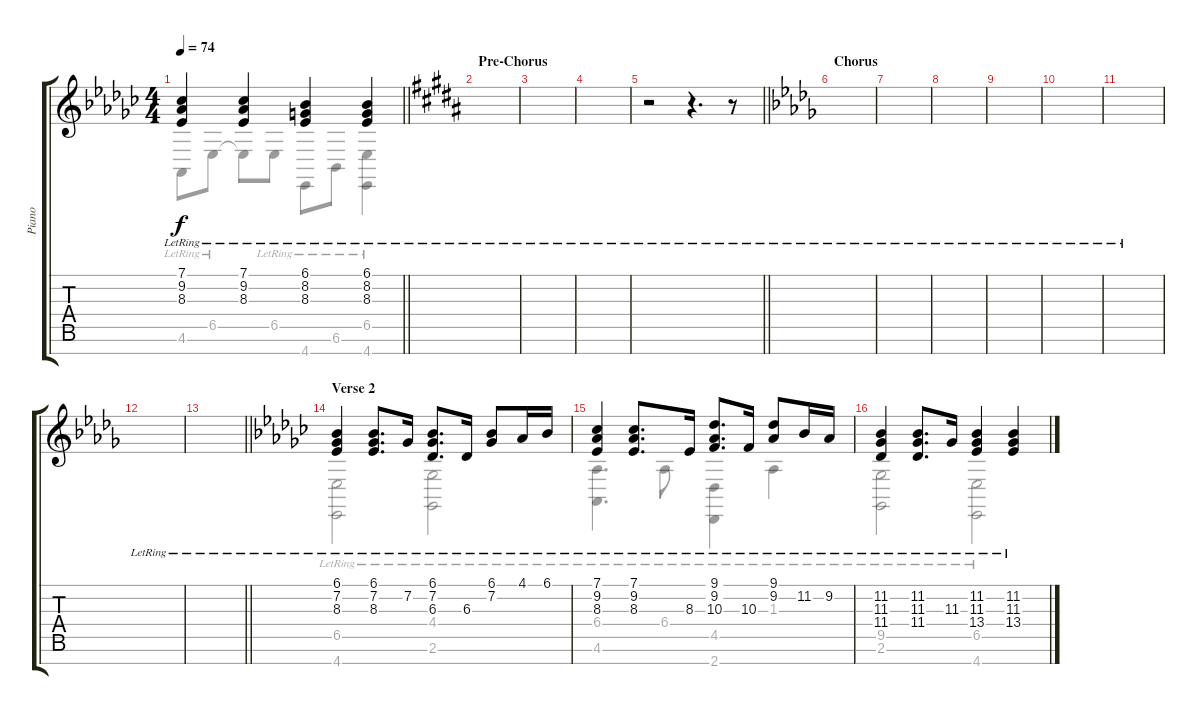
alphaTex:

\track ("Piano" "Piano") {solo instrument acousticgrandpiano}
\staff {score tabs}
\tuning (E4 B3 G3 D3 A2 E2 B1) {hide}
\voice
\ts (4 4)
\tempo 74
\clef g2
\barLineRight lightlight
\ks ebminor
(7.1{lr} 9.2{lr} 8.3{lr}).4{dy f} (7.1{lr} 9.2{lr} 8.3{lr}).4 (6.1{lr} 8.2{lr} 8.3{lr}).4 (6.1{lr} 8.2{lr} 8.3{lr}).4 |
\section ("" "Pre-Chorus")
\ks g#minor
|
|
|
\barLineRight lightlight
r.2 r.4{d} r.8 |
\section ("" "Chorus")
\ks db
|
|
|
|
|
|
|
\barLineRight lightlight
|
\section ("" "Verse 2")
\ks ebminor
(6.1{lr} 7.2{lr} 8.3{lr}).4 (6.1{lr} 7.2{lr} 8.3{lr}).8{d} 7.2{lr}.16 (6.1{lr} 7.2{lr} 6.3{lr}).8{d} 6.3{lr}.16 (6.1{lr} 7.2{lr}).8 4.1{lr}.16 6.1{lr}.16 |
(7.1{lr} 9.2{lr} 8.3{lr}).4 (7.1{lr} 9.2{lr} 8.3{lr}).8{d} 8.3{lr}.16 (9.1{lr} 9.2{lr} 10.3{lr}).8{d} 10.3{lr}.16 (9.1{lr} 9.2{lr}).8 11.2{lr}.16 9.2{lr}.16 |
(11.2{lr} 11.3{lr} 11.4{lr}).4 (11.2{lr} 11.3{lr} 11.4{lr}).8{d} 11.3{lr}.16 (11.2{lr} 11.3{lr} 13.4{lr}).4 (11.2{lr} 11.3{lr} 13.4{lr}).4
\voice
\clef g2
\ottava regular
\simile none
\barLineRight lightlight
\ks ebminor
4.6{lr}.8{dy f} 6.5{lr}.8 6.5{t}.8 6.5{lr}.8 4.7{lr}.8 6.6{lr}.8 (6.5{lr} 4.7{lr}).4 |
\ks g#minor
|
|
|
\barLineRight lightlight
|
\ks db
|
|
|
|
|
|
|
\barLineRight lightlight
|
\ks ebminor
(6.5{lr} 4.7{lr}).2 (4.4{lr} 2.6{lr}).2 |
(6.4{lr} 4.6{lr}).4{d} 6.4{lr}.8 (4.5{lr} 2.7{lr}).4 1.3{lr}.4 |
(9.5{lr} 2.6{lr}).2 (6.5{lr} 4.7{lr}).2
